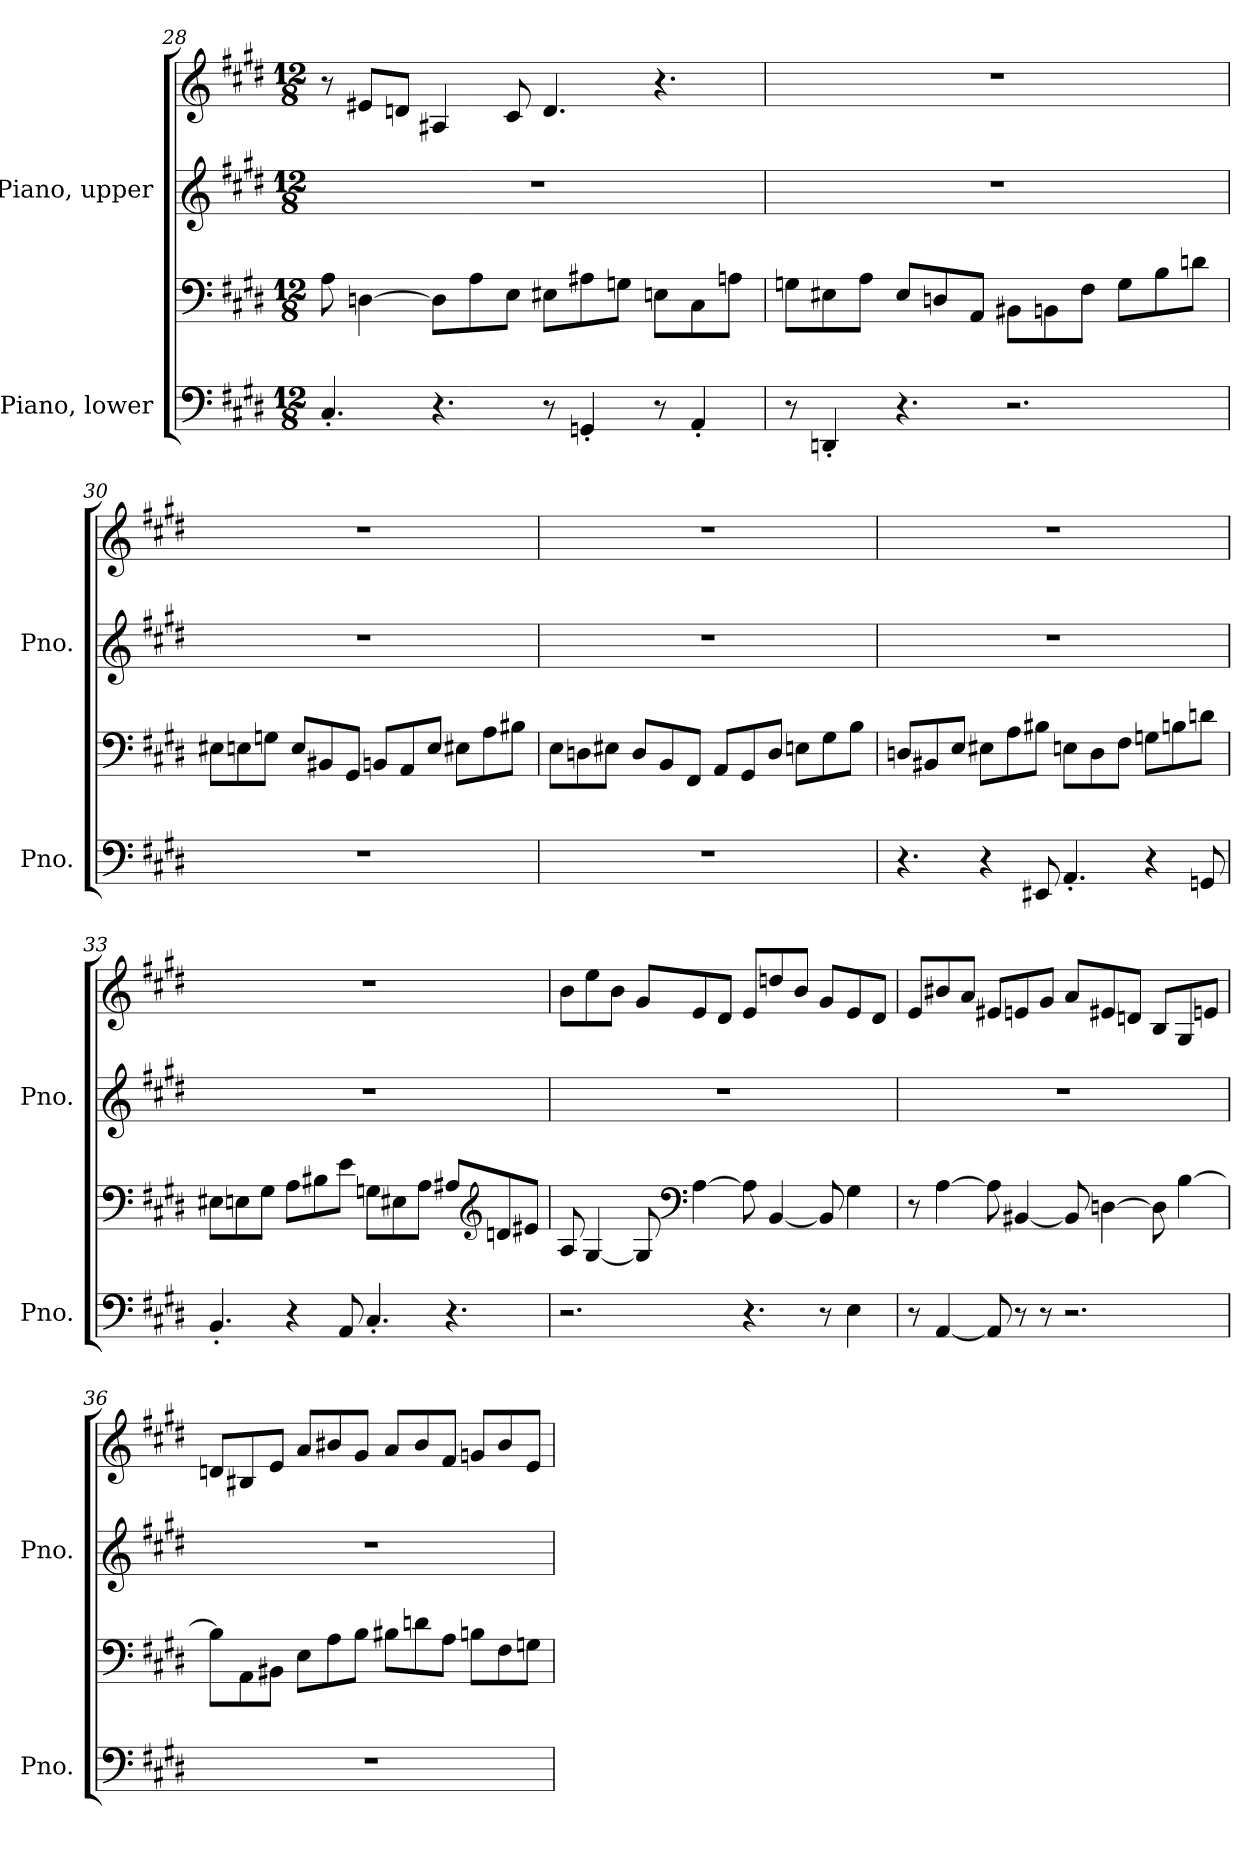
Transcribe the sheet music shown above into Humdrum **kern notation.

**kern	**kern	**kern	**kern
*part2	*part2	*part1	*part1
*staff4	*staff3	*staff2	*staff1
*I"Piano, lower	*	*I"Piano, upper	*
*I'Pno.	*	*I'Pno.	*
!!LO:LB:g=z
*clefF4	*clefF4	*clefG2	*clefG2
*k[f#c#g#d#]	*k[f#c#g#d#]	*k[f#c#g#d#]	*k[f#c#g#d#]
*M12/8	*M12/8	*M12/8	*M12/8
=28	=28	=28	=28
4.C#'/	8A\	1.r	8r
.	[4Dn\	.	8e#X/L
.	.	.	8dn/J
4.r	8D\L]	.	4A#X/
.	8A\	.	.
.	8E\J	.	8c#/
8r	8E#X\L	.	4.d/
4GGn'/	8A#X\	.	.
.	8Gn\J	.	.
8r	8En\L	.	4.r
4AA'/	8C#\	.	.
.	8An\J	.	.
=29	=29	=29	=29
8r	8Gn\L	1.r	1.r
4DDn'/	8E#X\	.	.
.	8A\J	.	.
4.r	8E#/L	.	.
.	8Dn/	.	.
.	8AA/J	.	.
2.r	8BB#X\L	.	.
.	8BBn\	.	.
.	8F#\J	.	.
.	8G\L	.	.
.	8B\	.	.
.	8dn\J	.	.
!!LO:PB:g=z
=30	=30	=30	=30
1.r	8E#X\L	1.r	1.r
.	8En\	.	.
.	8Gn\J	.	.
.	8E/L	.	.
.	8BB#X/	.	.
.	8GG#/J	.	.
.	8BBn/L	.	.
.	8AA/	.	.
.	8E/J	.	.
.	8E#X\L	.	.
.	8A\	.	.
.	8B#X\J	.	.
=31	=31	=31	=31
1.r	8E\L	1.r	1.r
.	8Dn\	.	.
.	8E#X\J	.	.
.	8D/L	.	.
.	8BB/	.	.
.	8FF#/J	.	.
.	8AA/L	.	.
.	8GG#/	.	.
.	8D/J	.	.
.	8En\L	.	.
.	8G#\	.	.
.	8B\J	.	.
!!LO:LB:g=z
=32	=32	=32	=32
4.r	8Dn/L	1.r	1.r
.	8BB#X/	.	.
.	8E/J	.	.
4r	8E#X\L	.	.
.	8A\	.	.
8EE#X/	8B#X\J	.	.
4.AA'/	8En\L	.	.
.	8D\	.	.
.	8F#\J	.	.
4r	8Gn\L	.	.
.	8Bn\	.	.
8GGn/	8dn\J	.	.
=33	=33	=33	=33
4.BB'/	8E#X\L	1.r	1.r
.	8En\	.	.
.	8G#\J	.	.
4r	8A\L	.	.
.	8B#X\	.	.
8AA/	8e\J	.	.
4.C#'/	8Gn\L	.	.
.	8E#X\	.	.
.	8A\J	.	.
4.r	8A#X/L	.	.
*	*clefG2	*	*
.	8dn/	.	.
.	8e#X/J	.	.
!!LO:LB:g=z
=34	=34	=34	=34
2.r	8A/	1.r	8b\L
.	[4G#/	.	8ee\
.	.	.	8b\J
.	8G#/]	.	8g#/L
*	*clefF4	*	*
.	[4A\	.	8e/
.	.	.	8d#/J
4.r	8A\]	.	8e/L
.	[4BB/	.	8ddn/
.	.	.	8b/J
8r	8BB/]	.	8g#/L
4E\	4G#\	.	8e/
.	.	.	8d#/J
=35	=35	=35	=35
8r	8r	1.r	8e/L
[4AA/	[4A\	.	8b#X/
.	.	.	8a/J
8AA/]	8A\]	.	8e#X/L
8r	[4BB#X/	.	8en/
8r	.	.	8g#/J
2.r	8BB#/]	.	8a/L
.	[4Dn\	.	8e#X/
.	.	.	8dn/J
.	8D\]	.	8B/L
.	[4B\	.	8G#/
.	.	.	8en/J
!!LO:PB:g=z
=36	=36	=36	=36
1.r	8B\L]	1.r	8dn/L
.	8AA\	.	8B#X/
.	8BB#X\J	.	8e/J
.	8E\L	.	8a/L
.	8A\	.	8b#X/
.	8B\J	.	8g#/J
.	8B#X\L	.	8a/L
.	8dn\	.	8b#/
.	8A\J	.	8f#/J
.	8Bn\L	.	8gn/L
.	8F#\	.	8b#/
.	8Gn\J	.	8e/J
=	=	=	=
*-	*-	*-	*-
